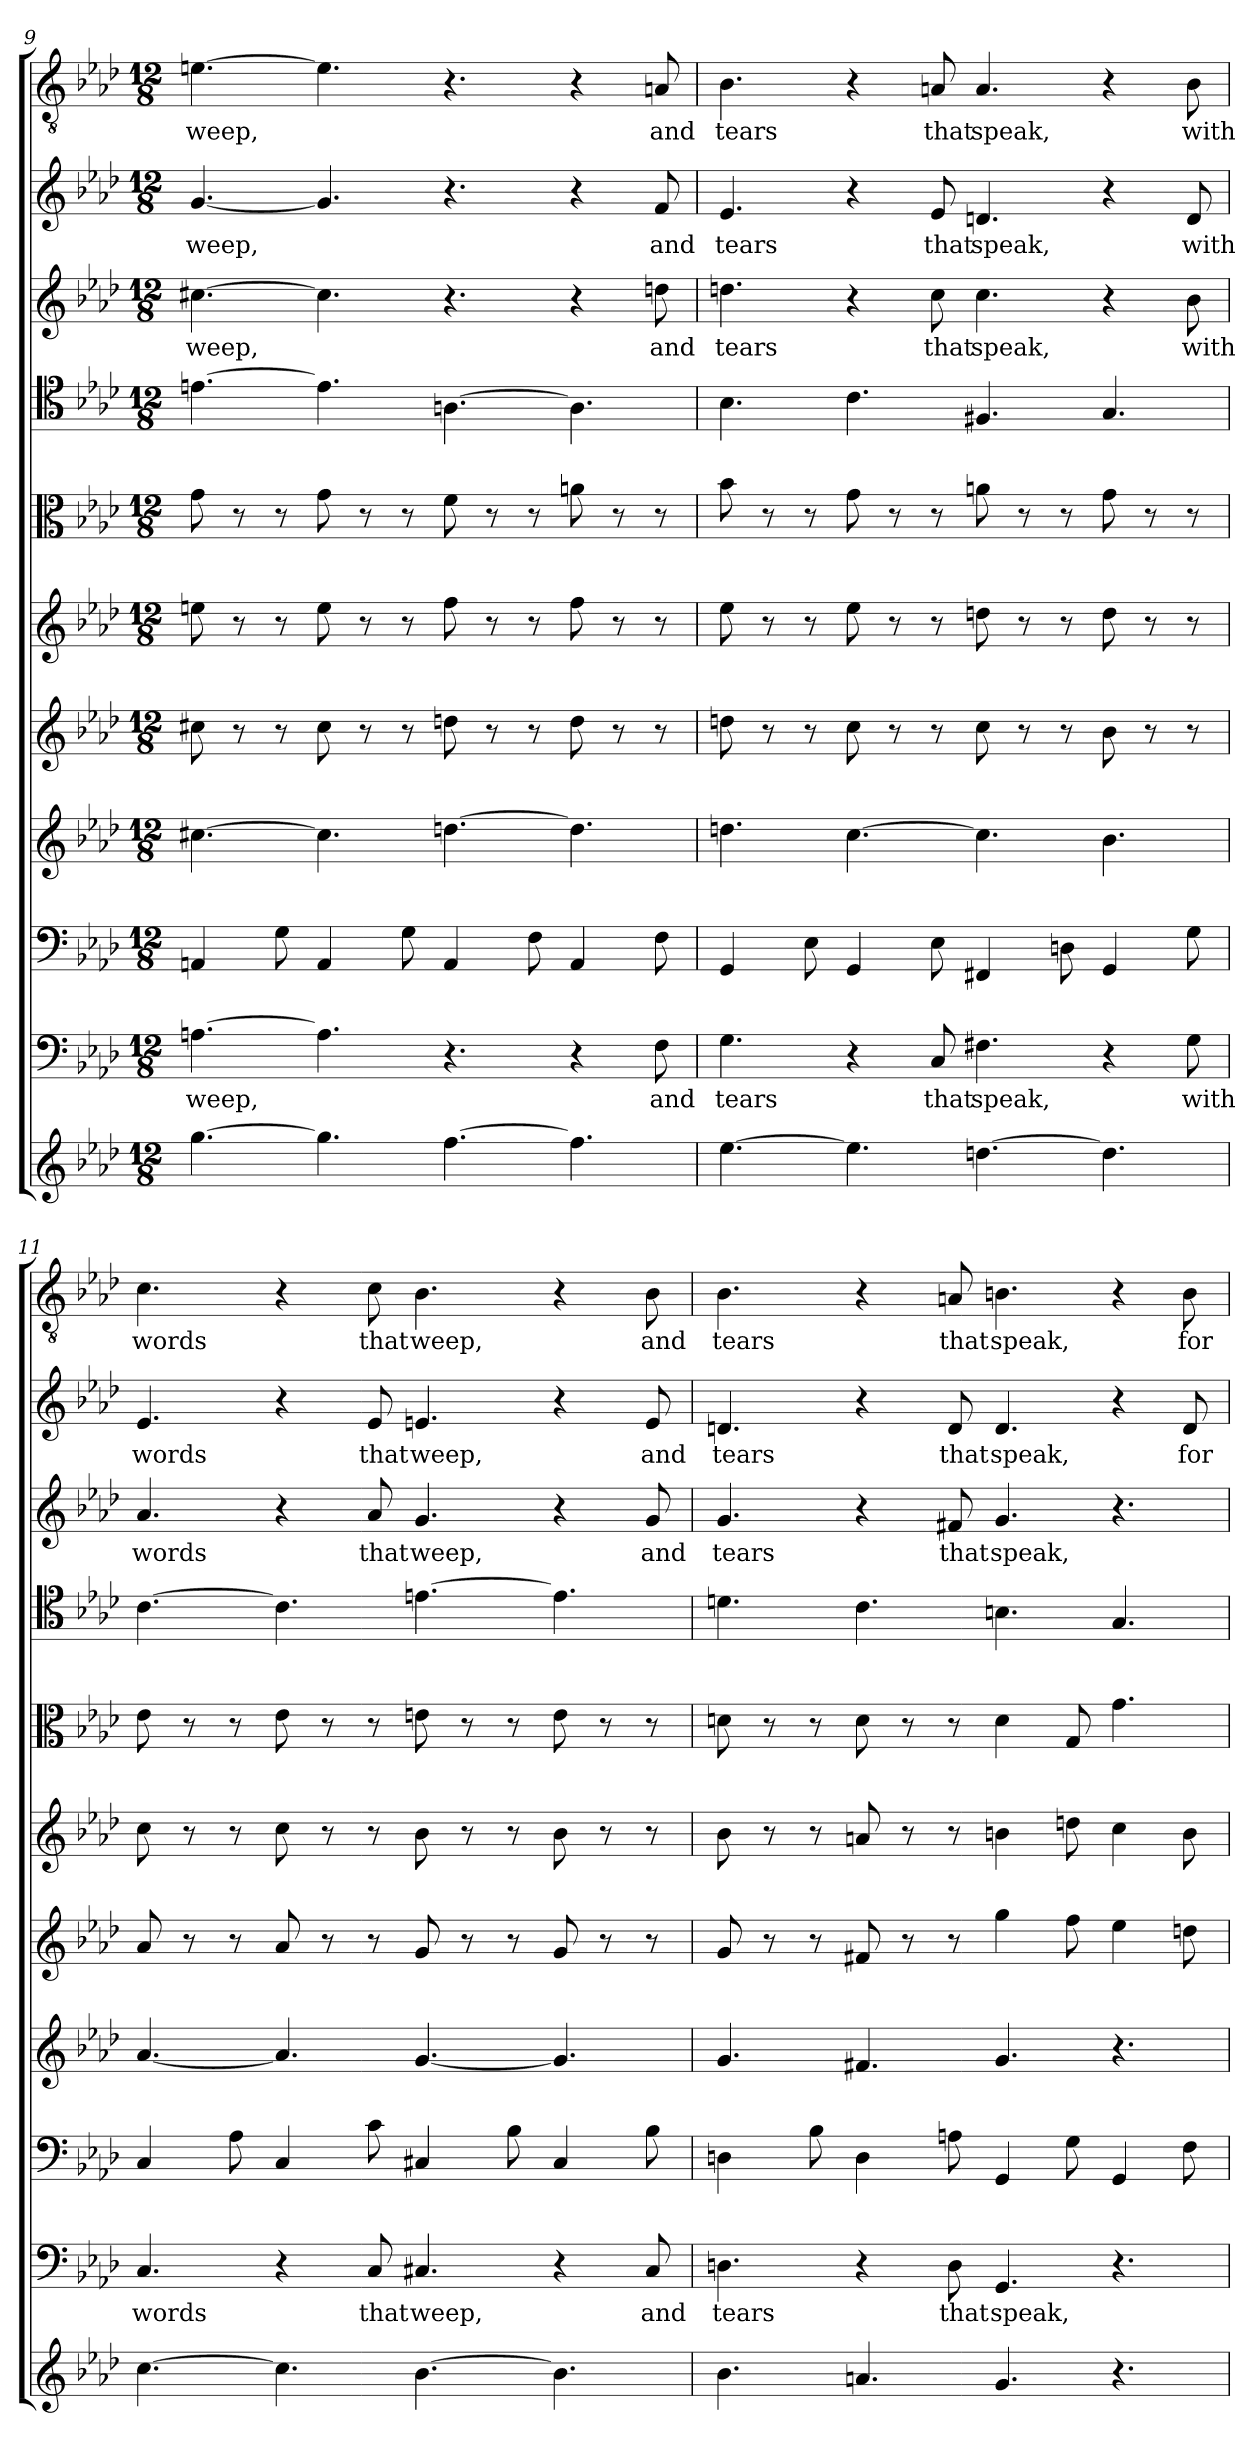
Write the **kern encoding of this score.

**kern	**kern	**text	**kern	**kern	**kern	**kern	**kern	**kern	**kern	**text	**kern	**text	**kern	**text
*part11	*part10	*part10	*part9	*part8	*part7	*part6	*part5	*part4	*part3	*part3	*part2	*part2	*part1	*part1
*staff11	*staff10	*staff10	*staff9	*staff8	*staff7	*staff6	*staff5	*staff4	*staff3	*staff3	*staff2	*staff2	*staff1	*staff1
*clefG2	*clefF4	*	*clefF4	*clefG2	*clefG2	*clefG2	*clefC3	*clefC4	*clefG2	*	*clefG2	*	*clefGv2	*
*k[b-e-a-d-]	*k[b-e-a-d-]	*	*k[b-e-a-d-]	*k[b-e-a-d-]	*k[b-e-a-d-]	*k[b-e-a-d-]	*k[b-e-a-d-]	*k[b-e-a-d-]	*k[b-e-a-d-]	*	*k[b-e-a-d-]	*	*k[b-e-a-d-]	*
*f:	*f:	*	*f:	*f:	*f:	*f:	*f:	*f:	*f:	*	*f:	*	*f:	*
*M12/8	*M12/8	*	*M12/8	*M12/8	*M12/8	*M12/8	*M12/8	*M12/8	*M12/8	*	*M12/8	*	*M12/8	*
=9	=9	=9	=9	=9	=9	=9	=9	=9	=9	=9	=9	=9	=9	=9
[4.gg\	[4.An\	weep,	4AAn/	[4.cc#X\	8cc#X\	8een\	8g\	[4.en\	[4.cc#X\	weep,	[4.g/	weep,	[4.en\	weep,
.	.	.	.	.	8r	8r	8r	.	.	.	.	.	.	.
.	.	.	8G\	.	8r	8r	8r	.	.	.	.	.	.	.
4.gg\]	4.A\]	.	4AA/	4.cc#\]	8cc#\	8ee\	8g\	4.e\]	4.cc#\]	.	4.g/]	.	4.e\]	.
.	.	.	.	.	8r	8r	8r	.	.	.	.	.	.	.
.	.	.	8G\	.	8r	8r	8r	.	.	.	.	.	.	.
[4.ff\	4.r	.	4AA/	[4.ddn\	8ddn\	8ff\	8f\	[4.An\	4.r	.	4.r	.	4.r	.
.	.	.	.	.	8r	8r	8r	.	.	.	.	.	.	.
.	.	.	8F\	.	8r	8r	8r	.	.	.	.	.	.	.
4.ff\]	4r	.	4AA/	4.dd\]	8dd\	8ff\	8an\	4.A\]	4r	.	4r	.	4r	.
.	.	.	.	.	8r	8r	8r	.	.	.	.	.	.	.
.	8F\	and	8F\	.	8r	8r	8r	.	8ddn\	and	8f/	and	8An/	and
=10	=10	=10	=10	=10	=10	=10	=10	=10	=10	=10	=10	=10	=10	=10
[4.ee-\	4.G\	tears	4GG/	4.ddn\	8ddn\	8ee-\	8b-\	4.B-\	4.ddn\	tears	4.e-/	tears	4.B-\	tears
.	.	.	.	.	8r	8r	8r	.	.	.	.	.	.	.
.	.	.	8E-\	.	8r	8r	8r	.	.	.	.	.	.	.
4.ee-\]	4r	.	4GG/	[4.cc\	8cc\	8ee-\	8g\	4.c\	4r	.	4r	.	4r	.
.	.	.	.	.	8r	8r	8r	.	.	.	.	.	.	.
.	8C/	that	8E-\	.	8r	8r	8r	.	8cc\	that	8e-/	that	8An/	that
[4.ddn\	4.F#X\	speak,	4FF#X/	4.cc\]	8cc\	8ddn\	8an\	4.F#X/	4.cc\	speak,	4.dn/	speak,	4.A/	speak,
.	.	.	.	.	8r	8r	8r	.	.	.	.	.	.	.
.	.	.	8Dn\	.	8r	8r	8r	.	.	.	.	.	.	.
4.dd\]	4r	.	4GG/	4.b-\	8b-\	8dd\	8g\	4.G/	4r	.	4r	.	4r	.
.	.	.	.	.	8r	8r	8r	.	.	.	.	.	.	.
.	8G\	with	8G\	.	8r	8r	8r	.	8b-\	with	8d/	with	8B-\	with
=11	=11	=11	=11	=11	=11	=11	=11	=11	=11	=11	=11	=11	=11	=11
[4.cc\	4.C/	words	4C/	[4.a-/	8a-/	8cc\	8e-\	[4.c\	4.a-/	words	4.e-/	words	4.c\	words
.	.	.	.	.	8r	8r	8r	.	.	.	.	.	.	.
.	.	.	8A-\	.	8r	8r	8r	.	.	.	.	.	.	.
4.cc\]	4r	.	4C/	4.a-/]	8a-/	8cc\	8e-\	4.c\]	4r	.	4r	.	4r	.
.	.	.	.	.	8r	8r	8r	.	.	.	.	.	.	.
.	8C/	that	8c\	.	8r	8r	8r	.	8a-/	that	8e-/	that	8c\	that
[4.b-\	4.C#X/	weep,	4C#X/	[4.g/	8g/	8b-\	8en\	[4.en\	4.g/	weep,	4.en/	weep,	4.B-\	weep,
.	.	.	.	.	8r	8r	8r	.	.	.	.	.	.	.
.	.	.	8B-\	.	8r	8r	8r	.	.	.	.	.	.	.
4.b-\]	4r	.	4C#/	4.g/]	8g/	8b-\	8e\	4.e\]	4r	.	4r	.	4r	.
.	.	.	.	.	8r	8r	8r	.	.	.	.	.	.	.
.	8C#/	and	8B-\	.	8r	8r	8r	.	8g/	and	8e/	and	8B-\	and
=12	=12	=12	=12	=12	=12	=12	=12	=12	=12	=12	=12	=12	=12	=12
4.b-\	4.Dn\	tears	4Dn\	4.g/	8g/	8b-\	8dn\	4.dn\	4.g/	tears	4.dn/	tears	4.B-\	tears
.	.	.	.	.	8r	8r	8r	.	.	.	.	.	.	.
.	.	.	8B-\	.	8r	8r	8r	.	.	.	.	.	.	.
4.an/	4r	.	4D\	4.f#X/	8f#X/	8an/	8d\	4.c\	4r	.	4r	.	4r	.
.	.	.	.	.	8r	8r	8r	.	.	.	.	.	.	.
.	8D\	that	8An\	.	8r	8r	8r	.	8f#X/	that	8d/	that	8An/	that
4.g/	4.GG/	speak,	4GG/	4.g/	4gg\	4bn\	4d\	4.Bn\	4.g/	speak,	4.d/	speak,	4.Bn\	speak,
.	.	.	8G\	.	8ff\	8ddn\	8G/	.	.	.	.	.	.	.
4.r	4.r	.	4GG/	4.r	4ee-\	4cc\	4.g\	4.G/	4.r	.	4r	.	4r	.
.	.	.	8F\	.	8ddn\	8b\	.	.	.	.	8d/	for	8B\	for
=	=	=	=	=	=	=	=	=	=	=	=	=	=	=
*-	*-	*-	*-	*-	*-	*-	*-	*-	*-	*-	*-	*-	*-	*-
